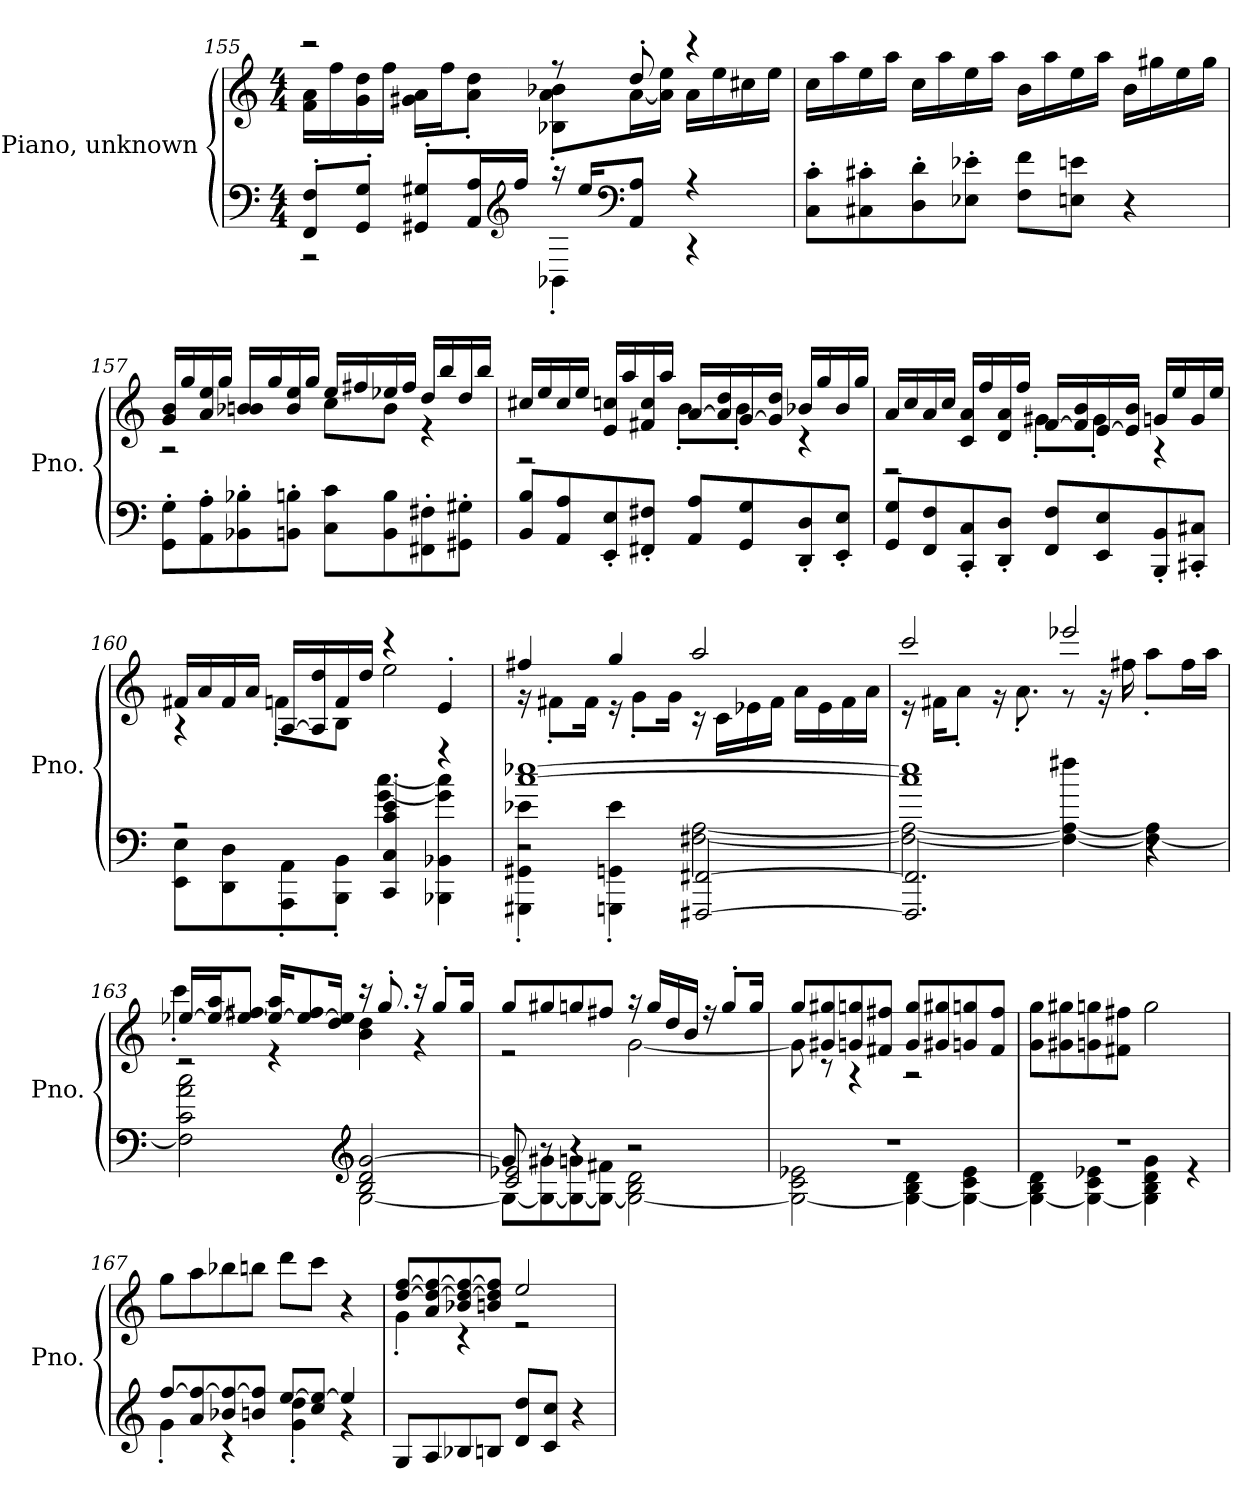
**kern	**kern
*part1	*part1
*staff2	*staff1
*I"Piano, unknown	*
*I'Pno.	*
*clefF4	*clefG2
*k[]	*k[]
*M4/4	*M4/4
=155	=155
*^	*^
8FF/' 8F/'L	2r	2r	16f\ 16a\LL
.	.	.	16ff\
8GG/' 8G/'J	.	.	16g\ 16dd\
.	.	.	16ff\JJ
8GG#X/' 8G#X/'L	.	.	16g#X\ 16a\LL
.	.	.	16ff\J
16AA/ 16A/L	.	.	8a\' 8dd\'J
*clefG2	*	*	*
16ff/JJ	.	.	.
16r	4BB-X'\	8r	8B-X\' 8a\' 8b-X\'L
16ee/KL	.	.	.
*clefF4	*	*	*
8AA/ 8A/J	.	8dd'/	[16a\L
.	.	.	16a\] 16ee\JJ
4r	4r	4r	16a\LL
.	.	.	16ee\
.	.	.	16cc#X\
.	.	.	16ee\JJ
*v	*v	*	*
*	*v	*v
!!LO:LB:g=z
=156	=156
8C\' 8c\'L	16cc\LL
.	16aa\
8C#X\' 8c#X\'	16ee\
.	16aa\JJ
8D\' 8d\'	16cc\LL
.	16aa\
8E-X\' 8e-X\'J	16ee\
.	16aa\JJ
8F\ 8f\L	16b\LL
.	16aa\
8En\ 8en\J	16ee\
.	16aa\JJ
4r	16b\LL
.	16gg#X\
.	16ee\
.	16gg#\JJ
=157	=157
*	*^
8GG\' 8G\'L	16g/ 16b/LL	2r
.	16gg/	.
8AA\' 8A\'	16a/ 16ee/	.
.	16gg/JJ	.
8BB-X\' 8B-X\'	16b-X/ 16bn/LL	.
.	16gg/	.
8BBn\' 8Bn\'J	16b/ 16ee/	.
.	16gg/JJ	.
8C\ 8c\L	16ee/LL	8cc\L
.	16ff#X/	.
8BB\ 8B\	16ee-X/	8b\J
.	16ff#/JJ	.
8FF#X\' 8F#X\'	16dd/LL	4r
.	16bb/	.
8GG#X\' 8G#X\'J	16dd/	.
.	16bb/JJ	.
!!LO:LB:g=z	!!
=158	=158	=158
8BB/ 8B/L	16cc#X/LL	2r
.	16ee/	.
8AA/ 8A/	16cc#/	.
.	16ee/JJ	.
8EE/' 8E/'	16e/ 16ccn/LL	.
.	16aa/	.
8FF#X/' 8F#X/'J	16f#X/ 16cc/	.
.	16aa/JJ	.
8AA/ 8A/L	[16a/LL	8b'\L
.	16a/] 16dd/	.
8GG/ 8G/	[16g/	8b'\J
.	16g/] 16dd/JJ	.
8DD/' 8D/'	16b-X/LL	4r
.	16gg/	.
8EE/' 8E/'J	16b-/	.
.	16gg/JJ	.
=159	=159	=159
8GG/ 8G/L	16a/LL	2r
.	16cc/	.
8FF/ 8F/	16a/	.
.	16cc/JJ	.
8CC/' 8C/'	16c/ 16a/LL	.
.	16ff/	.
8DD/' 8D/'J	16d/ 16a/	.
.	16ff/JJ	.
8FF/ 8F/L	[16f/LL	8g#X'\L
.	16f/] 16b/	.
8EE/ 8E/	[16e/	8g#'\J
.	16e/] 16b/JJ	.
8BBB/' 8BB/'	16gn/LL	4r
.	16ee/	.
8CC#X/' 8C#X/'J	16g/	.
.	16ee/JJ	.
!!LO:LB:g=z	!!
=160	=160	=160
*^	*	*
2r	8EE\ 8E\L	16f#X/LL	4r
.	.	16a/	.
.	8DD\ 8D\	16f#/	.
.	.	16a/JJ	.
.	8AAA\' 8AA\'	[16A/LL	8fn'\L
.	.	16A/] 16dd/	.
.	8BBB\' 8BB\'J	16f/	8B\J
.	.	16dd/JJ	.
4CC/' 4C/' 4c/' 4e/'	[4g\ [4cc\	4r	2ee\
4r	4BBB-X\ 4BB-X\ 4g\] 4cc\]	4e'/	.
=161	=161	=161	=161
*	*^	*	*
[1cc [1ee-X	4GGG#X\' 4GG#X\' 4e-X\'	2r	4ff#X/	16r
.	.	.	.	8f#X'\L
.	.	.	.	16f#\Jk
.	4GGGn\' 4GGn\' 4e-\'	.	4gg/	16r
.	.	.	.	8g'\L
.	.	.	.	16g\Jk
.	[2F#X\ [2A\	[2FFF#X/ [2FF#X/	2aa/	16r
.	.	.	.	16c\LL
.	.	.	.	16e-X\
.	.	.	.	16f#\JJ
.	.	.	.	16a\LL
.	.	.	.	16e-\
.	.	.	.	16f#\
.	.	.	.	16a\JJ
=162	=162	=162	=162	=162
1cc] 1ee-]	2F#\_ 2A\_	2.FFF#/] 2.FF#/]	2ccc/	16r
.	.	.	.	16f#X\KL
.	.	.	.	8a'\J
.	.	.	.	16r
.	.	.	.	8.a'\
.	4F#\_ 4A\_ 4ff#X\	.	2eee-X/	8r
.	.	.	.	16r
.	.	.	.	16ff#X\
.	4F#\_ 4A\]	4r	.	8aa'\L
.	.	.	.	16ff#\L
.	.	.	.	16aa\JJ
*	*v	*v	*	*
!!LO:LB:g=z	!!
=163	=163	=163	=163
2r	2F#\] 2c\ 2a\ 2cc\	[16ee-X/LL	4ccc'\
.	.	16ee-/_ 16aa/J	.
.	.	8ee-/_ 8ff#X/J	.
.	.	16ee-/_ 16aa/KL	4r
.	.	8ee-/_ 8ff#/	.
.	.	16dd/ 16ee-/]Jk	.
*clefG2	*	*	*
2B/ 2d/ [2g/	[2G\	16r	4b\ 4dd\
.	.	8.gg'/	.
.	.	16r	4r
.	.	8gg'/L	.
.	.	16gg/Jk	.
=164	=164	=164	=164
*	*^	*	*
8g/]	8G\L_	2c/ 2e-X/	8gg/L	2r
8r	8G\_ 8g#X\	.	8gg#X/	.
4r	8G\_ 8gn\	.	8ggn/	.
.	8G\_ 8f#X\J	.	8ff#X/J	.
2r	2G\_ 2B\ 2d\	2r	16r	[2g\
.	.	.	16gg/LL	.
.	.	.	16dd/	.
.	.	.	16b/JJ	.
.	.	.	16r	.
.	.	.	8gg'/L	.
.	.	.	16gg/Jk	.
*	*v	*v	*	*
=165	=165	=165	=165
1r	2G\_ 2c\ 2e-X\	8gg/L	8g\]
.	.	8g#X/ 8gg#X/	8r
.	.	8gn/ 8ggn/	4r
.	.	8f#X/ 8ff#X/J	.
.	4G\_ 4B\ 4d\	8g/ 8gg/L	2r
.	.	8g#X/ 8gg#X/	.
.	4G\_ 4c\ 4e-\	8gn/ 8ggn/	.
.	.	8f#/ 8ff#/J	.
*	*	*v	*v
!!LO:LB:g=z
=166	=166	=166
1r	4G\_ 4B\ 4d\	8g\ 8gg\L
.	.	8g#X\ 8gg#X\
.	4G\_ 4c\ 4e-X\	8gn\ 8ggn\
.	.	8f#X\ 8ff#X\J
.	4G\] 4B\ 4d\ 4g\	2gg\
.	4r	.
=167	=167	=167
[8ff/L	4g'\	8gg\L
8a/ 8ff/_	.	8aa\
8b-X/ 8ff/_	4r	8bb-X\
8bn/ 8ff/]J	.	8bbn\J
[8ee/L	4g\' 4dd\'	8ddd\L
8cc/ 8ee/_J	.	8ccc\J
4ee/]	4r	4r
*v	*v	*
=168	=168
*	*^
8G/L	[8dd/ [8ff/L	4g'\
8A/	8a/ 8dd/_ 8ff/_	.
8B-X/	8b-X/ 8dd/_ 8ff/_	4r
8Bn/J	8bn/ 8dd/] 8ff/]J	.
8d/ 8dd/L	2ee/	2r
8c/ 8cc/J	.	.
4r	.	.
*	*v	*v
=	=
*-	*-
